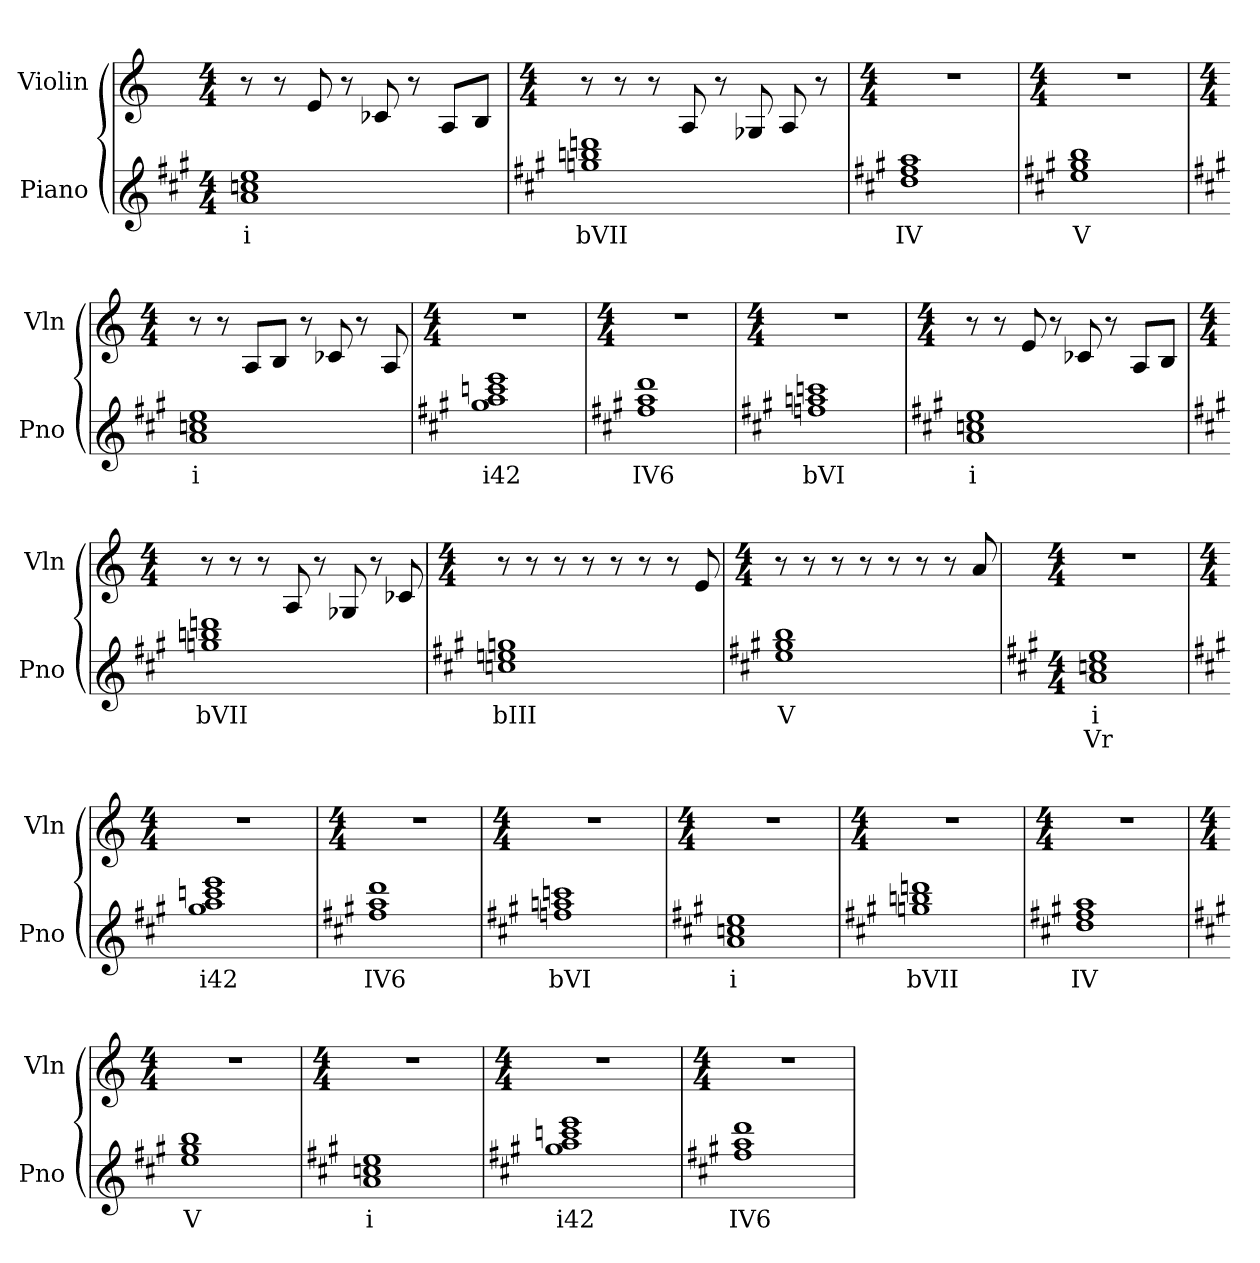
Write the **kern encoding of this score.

**kern	**text	**text	**kern
*part2	*part2	*part2	*part1
*staff2	*staff2	*staff2	*staff1
*I"Piano	*	*	*I"Violin
*I'Pno	*	*	*I'Vln
*k[f#c#g#]	*	*	*
*A:	*	*	*
*M4/4	*	*	*M4/4
=	=	=	=
1a 1ccn 1ee	i	.	8r
.	.	.	8r
.	.	.	8e
.	.	.	8r
.	.	.	8c-X
.	.	.	8r
.	.	.	8AL
.	.	.	8BJ
=	=	=	=
*k[f#c#g#]	*	*	*
*A:	*	*	*
*	*	*	*M4/4
1ggn 1bbn 1dddn	bVII	.	8r
.	.	.	8r
.	.	.	8r
.	.	.	8A
.	.	.	8r
.	.	.	8G-X
.	.	.	8A
.	.	.	8r
=	=	=	=
*k[f#c#g#]	*	*	*
*A:	*	*	*
*	*	*	*M4/4
1dd 1ff# 1aa	IV	.	1r
=	=	=	=
*k[f#c#g#]	*	*	*
*A:	*	*	*
*	*	*	*M4/4
1ee 1gg# 1bb	V	.	1r
=	=	=	=
*k[f#c#g#]	*	*	*
*A:	*	*	*
*	*	*	*M4/4
1a 1ccn 1ee	i	.	8r
.	.	.	8r
.	.	.	8AL
.	.	.	8BJ
.	.	.	8r
.	.	.	8c-X
.	.	.	8r
.	.	.	8A
=	=	=	=
*k[f#c#g#]	*	*	*
*A:	*	*	*
*	*	*	*M4/4
1gg# 1aa 1cccn 1eee	i42	.	1r
=	=	=	=
*k[f#c#g#]	*	*	*
*A:	*	*	*
*	*	*	*M4/4
1ff# 1aa 1ddd	IV6	.	1r
=	=	=	=
*k[f#c#g#]	*	*	*
*A:	*	*	*
*	*	*	*M4/4
1ffn 1aan 1cccn	bVI	.	1r
=	=	=	=
*k[f#c#g#]	*	*	*
*A:	*	*	*
*	*	*	*M4/4
1a 1ccn 1ee	i	.	8r
.	.	.	8r
.	.	.	8e
.	.	.	8r
.	.	.	8c-X
.	.	.	8r
.	.	.	8AL
.	.	.	8BJ
=	=	=	=
*k[f#c#g#]	*	*	*
*A:	*	*	*
*	*	*	*M4/4
1ggn 1bbn 1dddn	bVII	.	8r
.	.	.	8r
.	.	.	8r
.	.	.	8A
.	.	.	8r
.	.	.	8G-X
.	.	.	8r
.	.	.	8c-X
=	=	=	=
*k[f#c#g#]	*	*	*
*A:	*	*	*
*	*	*	*M4/4
1ccn 1een 1ggn	bIII	.	8r
.	.	.	8r
.	.	.	8r
.	.	.	8r
.	.	.	8r
.	.	.	8r
.	.	.	8r
.	.	.	8e
=	=	=	=
*k[f#c#g#]	*	*	*
*A:	*	*	*
*	*	*	*M4/4
1ee 1gg# 1bb	V	.	8r
.	.	.	8r
.	.	.	8r
.	.	.	8r
.	.	.	8r
.	.	.	8r
.	.	.	8r
.	.	.	8a
=	=	=	=
*k[f#c#g#]	*	*	*
*A:	*	*	*
*M4/4	*	*	*M4/4
1a 1ccn 1ee	i	Vr	1r
=	=	=	=
*k[f#c#g#]	*	*	*
*A:	*	*	*
*	*	*	*M4/4
1gg# 1aa 1cccn 1eee	i42	.	1r
=	=	=	=
*k[f#c#g#]	*	*	*
*A:	*	*	*
*	*	*	*M4/4
1ff# 1aa 1ddd	IV6	.	1r
=	=	=	=
*k[f#c#g#]	*	*	*
*A:	*	*	*
*	*	*	*M4/4
1ffn 1aan 1cccn	bVI	.	1r
=	=	=	=
*k[f#c#g#]	*	*	*
*A:	*	*	*
*	*	*	*M4/4
1a 1ccn 1ee	i	.	1r
=	=	=	=
*k[f#c#g#]	*	*	*
*A:	*	*	*
*	*	*	*M4/4
1ggn 1bbn 1dddn	bVII	.	1r
=	=	=	=
*k[f#c#g#]	*	*	*
*A:	*	*	*
*	*	*	*M4/4
1dd 1ff# 1aa	IV	.	1r
=	=	=	=
*k[f#c#g#]	*	*	*
*A:	*	*	*
*	*	*	*M4/4
1ee 1gg# 1bb	V	.	1r
=	=	=	=
*k[f#c#g#]	*	*	*
*A:	*	*	*
*	*	*	*M4/4
1a 1ccn 1ee	i	.	1r
=	=	=	=
*k[f#c#g#]	*	*	*
*A:	*	*	*
*	*	*	*M4/4
1gg# 1aa 1cccn 1eee	i42	.	1r
=	=	=	=
*k[f#c#g#]	*	*	*
*A:	*	*	*
*	*	*	*M4/4
1ff# 1aa 1ddd	IV6	.	1r
=	=	=	=
*-	*-	*-	*-
